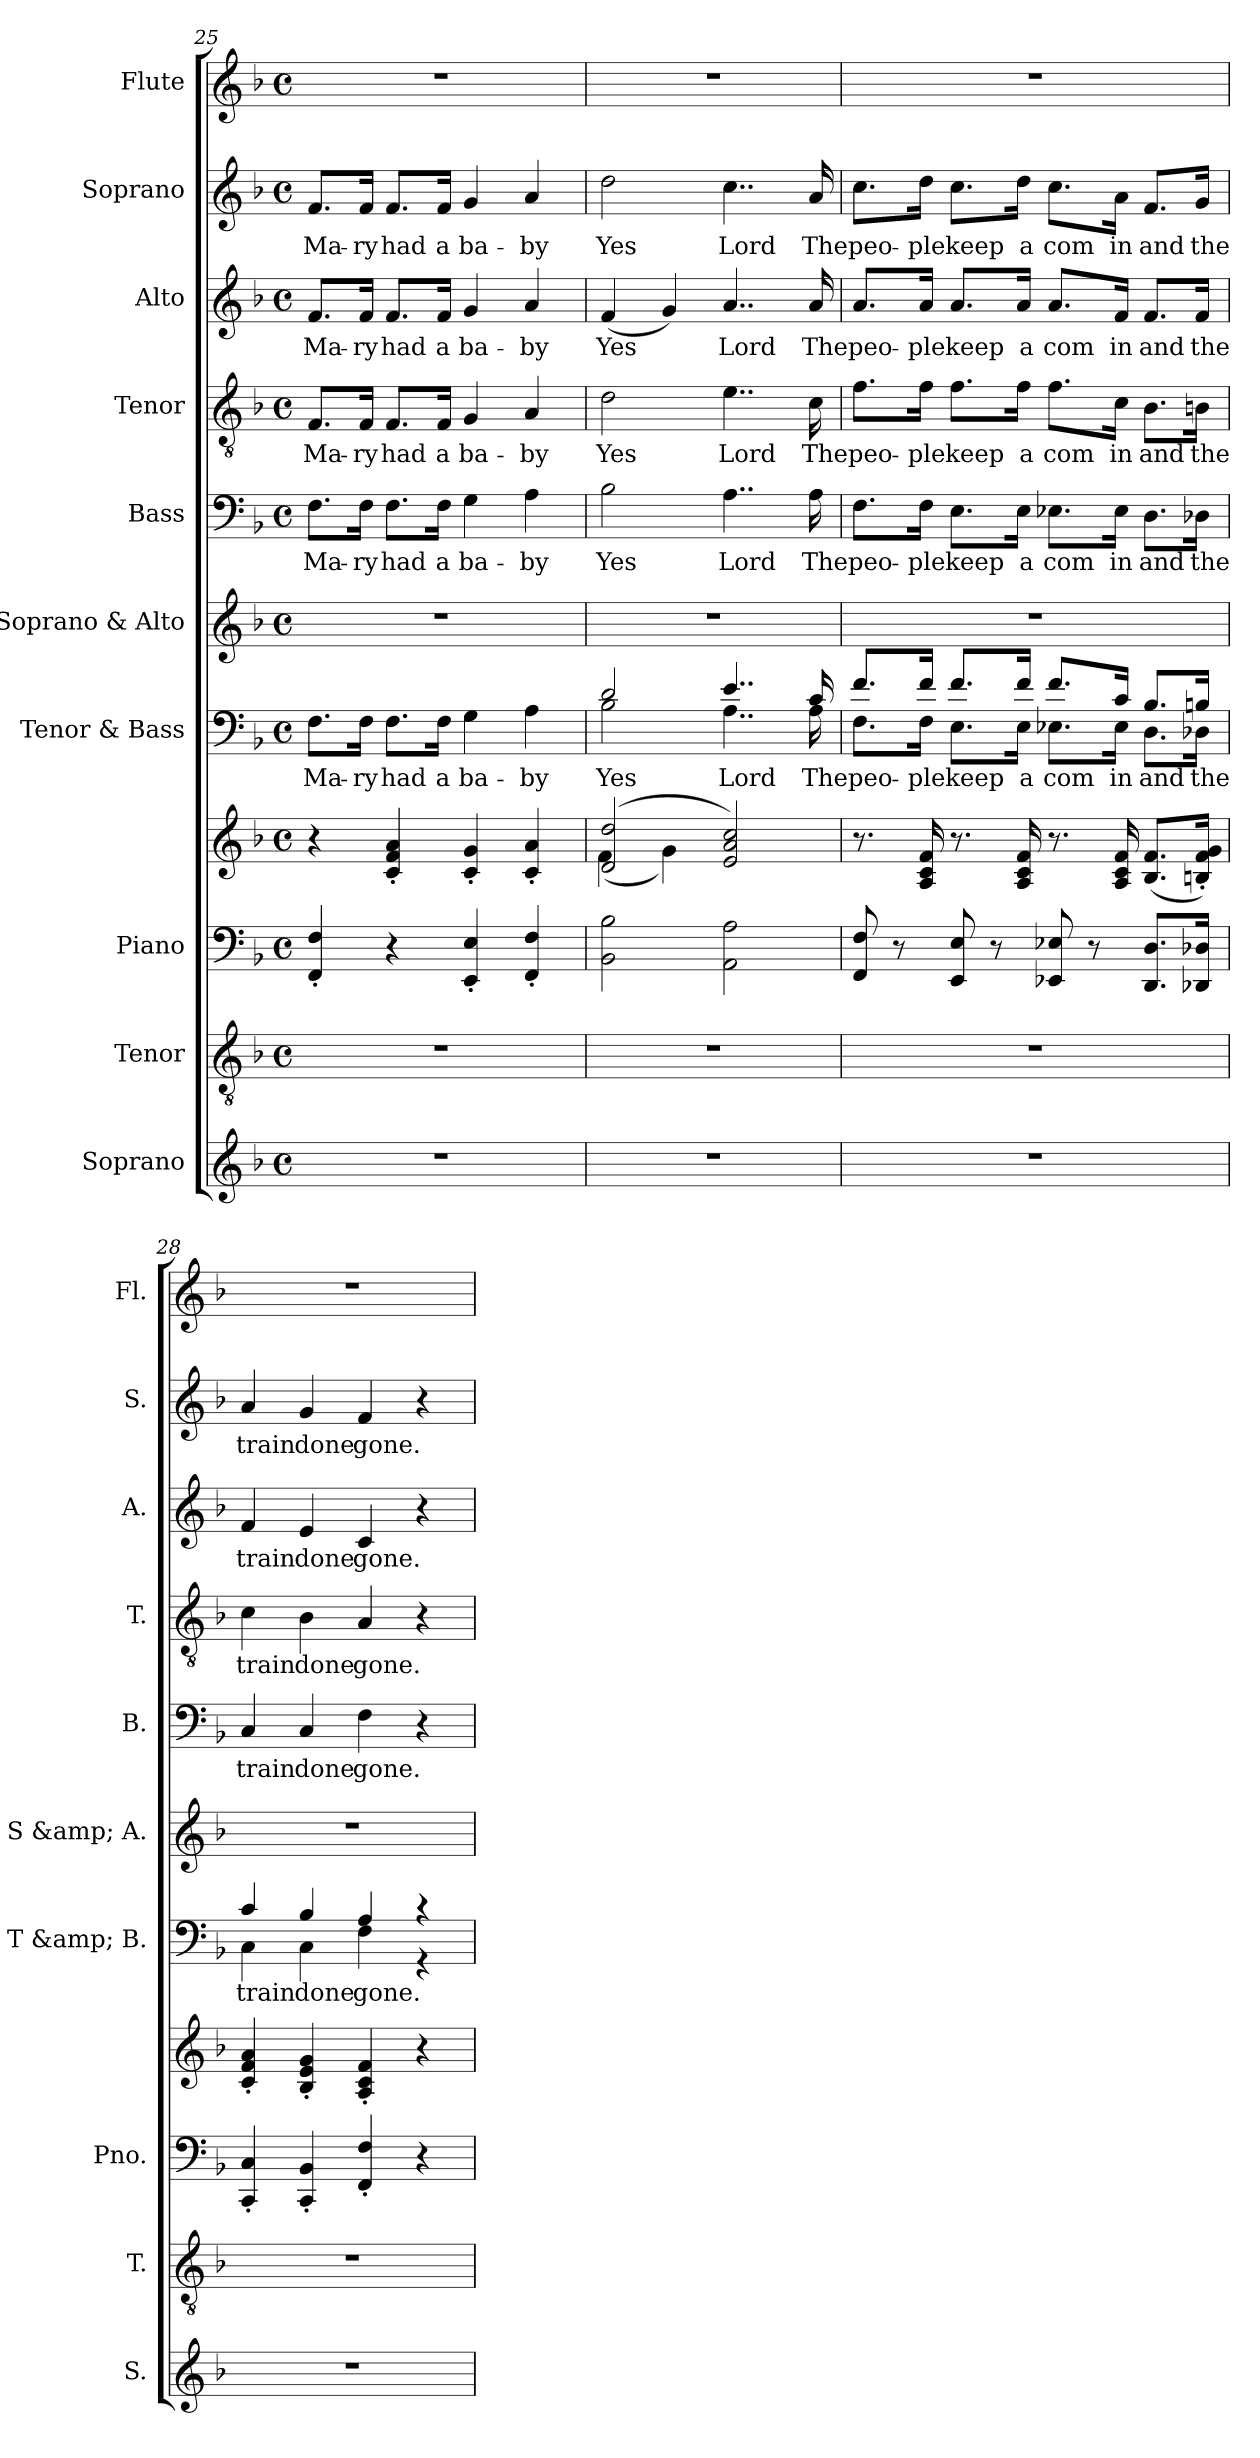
**kern	**kern	**kern	**kern	**kern	**text	**kern	**kern	**text	**kern	**text	**kern	**text	**kern	**text	**kern
*part10	*part9	*part8	*part8	*part7	*part7	*part6	*part5	*part5	*part4	*part4	*part3	*part3	*part2	*part2	*part1
*staff11	*staff10	*staff9	*staff8	*staff7	*staff7	*staff6	*staff5	*staff5	*staff4	*staff4	*staff3	*staff3	*staff2	*staff2	*staff1
*I"Soprano	*I"Tenor	*I"Piano	*	*I"Tenor &amp; Bass	*	*I"Soprano &amp; Alto	*I"Bass	*	*I"Tenor	*	*I"Alto	*	*I"Soprano	*	*I"Flute
*I'S.	*I'T.	*I'Pno.	*	*I'T &amp; B.	*	*I'S &amp; A.	*I'B.	*	*I'T.	*	*I'A.	*	*I'S.	*	*I'Fl.
*clefG2	*clefGv2	*clefF4	*clefG2	*clefF4	*	*clefG2	*clefF4	*	*clefGv2	*	*clefG2	*	*clefG2	*	*clefG2
*k[b-]	*k[b-]	*k[b-]	*k[b-]	*k[b-]	*	*k[b-]	*k[b-]	*	*k[b-]	*	*k[b-]	*	*k[b-]	*	*k[b-]
*M4/4	*M4/4	*M4/4	*M4/4	*M4/4	*	*M4/4	*M4/4	*	*M4/4	*	*M4/4	*	*M4/4	*	*M4/4
*met(c)	*met(c)	*met(c)	*met(c)	*met(c)	*	*met(c)	*met(c)	*	*met(c)	*	*met(c)	*	*met(c)	*	*met(c)
=25	=25	=25	=25	=25	=25	=25	=25	=25	=25	=25	=25	=25	=25	=25	=25
!	!	!	!	!	!	!	!	!LO:LY:b	!	!LO:LY:b	!	!LO:LY:b	!	!LO:LY:b	!
1r	1r	4FF/' 4F/'	4r	8.F\L	Ma-	1r	8.F\L	Ma-	8.F/L	Ma-	8.f/L	Ma-	8.f/L	Ma-	1r
!	!	!	!	!	!	!	!	!LO:LY:b	!	!LO:LY:b	!	!LO:LY:b	!	!LO:LY:b	!
.	.	.	.	16F\Jk	-ry	.	16F\Jk	-ry	16F/Jk	-ry	16f/Jk	-ry	16f/Jk	-ry	.
!	!	!	!	!	!	!	!	!LO:LY:b	!	!LO:LY:b	!	!LO:LY:b	!	!LO:LY:b	!
.	.	4r	4c/' 4f/' 4a/'	8.F\L	had	.	8.F\L	had	8.F/L	had	8.f/L	had	8.f/L	had	.
!	!	!	!	!	!	!	!	!LO:LY:b	!	!LO:LY:b	!	!LO:LY:b	!	!LO:LY:b	!
.	.	.	.	16F\Jk	a	.	16F\Jk	a	16F/Jk	a	16f/Jk	a	16f/Jk	a	.
!	!	!	!	!	!	!	!	!LO:LY:b	!	!LO:LY:b	!	!LO:LY:b	!	!LO:LY:b	!
.	.	4EE/' 4E/'	4c/' 4g/'	4G\	ba-	.	4G\	ba-	4G/	ba-	4g/	ba-	4g/	ba-	.
!	!	!	!	!	!	!	!	!LO:LY:b	!	!LO:LY:b	!	!LO:LY:b	!	!LO:LY:b	!
.	.	4FF/' 4F/'	4c/' 4a/'	4A\	-by	.	4A\	-by	4A/	-by	4a/	-by	4a/	-by	.
=26	=26	=26	=26	=26	=26	=26	=26	=26	=26	=26	=26	=26	=26	=26	=26
*	*	*	*^	*^	*	*	*	*	*	*	*	*	*	*	*
!	!	!	!	!	!	!	!	!	!	!LO:LY:b	!	!LO:LY:b	!	!LO:LY:b	!	!LO:LY:b	!
1r	1r	2BB-\ 2B-\	(>2d/ 2dd/	(<4f\	2d/	2B-\	Yes	1r	2B-\	Yes	2d\	Yes	(<4f/	Yes	2dd\	Yes	1r
.	.	.	.	4g\)	.	.	.	.	.	.	.	.	4g/)	.	.	.	.
!	!	!	!	!	!	!	!	!	!	!LO:LY:b	!	!LO:LY:b	!	!LO:LY:b	!	!LO:LY:b	!
.	.	2AA\ 2A\	2e/ 2a/ 2cc/)	2ryy	4..e/	4..A\	Lord	.	4..A\	Lord	4..e\	Lord	4..a/	Lord	4..cc\	Lord	.
!	!	!	!	!	!	!	!	!	!	!LO:LY:b	!	!LO:LY:b	!	!LO:LY:b	!	!LO:LY:b	!
.	.	.	.	.	16c/	16A\	The	.	16A\	The	16c\	The	16a/	The	16a/	The	.
*	*	*	*v	*v	*	*	*	*	*	*	*	*	*	*	*	*	*
=27	=27	=27	=27	=27	=27	=27	=27	=27	=27	=27	=27	=27	=27	=27	=27	=27
!	!	!	!	!	!	!	!	!	!LO:LY:b	!	!LO:LY:b	!	!LO:LY:b	!	!LO:LY:b	!
1r	1r	8FF/ 8F/	8.r	8.f/L	8.F\L	peo-	1r	8.F\L	peo-	8.f\L	peo-	8.a/L	peo-	8.cc\L	peo-	1r
.	.	8r	.	.	.	.	.	.	.	.	.	.	.	.	.	.
!	!	!	!	!	!	!	!	!	!LO:LY:b	!	!LO:LY:b	!	!LO:LY:b	!	!LO:LY:b	!
.	.	.	16A/ 16c/ 16f/	16f/Jk	16F\Jk	-ple	.	16F\Jk	-ple	16f\Jk	-ple	16a/Jk	-ple	16dd\Jk	-ple	.
!	!	!	!	!	!	!	!	!	!LO:LY:b	!	!LO:LY:b	!	!LO:LY:b	!	!LO:LY:b	!
.	.	8EE/ 8E/	8.r	8.f/L	8.E\L	keep	.	8.E\L	keep	8.f\L	keep	8.a/L	keep	8.cc\L	keep	.
.	.	8r	.	.	.	.	.	.	.	.	.	.	.	.	.	.
!	!	!	!	!	!	!	!	!	!LO:LY:b	!	!LO:LY:b	!	!LO:LY:b	!	!LO:LY:b	!
.	.	.	16A/ 16c/ 16f/	16f/Jk	16E\Jk	a	.	16E\Jk	a	16f\Jk	a	16a/Jk	a	16dd\Jk	a	.
!	!	!	!	!	!	!	!	!	!LO:LY:b	!	!LO:LY:b	!	!LO:LY:b	!	!LO:LY:b	!
.	.	8EE-X/ 8E-X/	8.r	8.f/L	8.E-X\L	com	.	8.E-X\L	com	8.f\L	com	8.a/L	com	8.cc\L	com	.
.	.	8r	.	.	.	.	.	.	.	.	.	.	.	.	.	.
!	!	!	!	!	!	!	!	!	!LO:LY:b	!	!LO:LY:b	!	!LO:LY:b	!	!LO:LY:b	!
.	.	.	16A/ 16c/ 16f/	16c/Jk	16E-\Jk	in	.	16E-\Jk	in	16c\Jk	in	16f/Jk	in	16a\Jk	in	.
!	!	!	!	!	!	!	!	!	!LO:LY:b	!	!LO:LY:b	!	!LO:LY:b	!	!LO:LY:b	!
.	.	8.DD/ 8.D/L	(<8.B-/ 8.f/L	8.B-/L	8.D\L	and	.	8.D\L	and	8.B-\L	and	8.f/L	and	8.f/L	and	.
!	!	!	!	!	!	!	!	!	!LO:LY:b	!	!LO:LY:b	!	!LO:LY:b	!	!LO:LY:b	!
.	.	16DD-X/ 16D-X/Jk	16Bn/' 16f/' 16g/'Jk)	16Bn/Jk	16D-X\Jk	the	.	16D-X\Jk	the	16Bn\Jk	the	16f/Jk	the	16g/Jk	the	.
!!LO:LB:g=z
=28	=28	=28	=28	=28	=28	=28	=28	=28	=28	=28	=28	=28	=28	=28	=28	=28
!	!	!	!	!	!	!	!	!	!LO:LY:b	!	!LO:LY:b	!	!LO:LY:b	!	!LO:LY:b	!
1r	1r	4CC/' 4C/'	4c/' 4f/' 4a/'	4c/	4C\	train	1r	4C/	train	4c\	train	4f/	train	4a/	train	1r
!	!	!	!	!	!	!	!	!	!LO:LY:b	!	!LO:LY:b	!	!LO:LY:b	!	!LO:LY:b	!
.	.	4CC/' 4BB-/'	4B-/' 4e/' 4g/'	4B-/	4C\	done	.	4C/	done	4B-\	done	4e/	done	4g/	done	.
!	!	!	!	!	!	!	!	!	!LO:LY:b	!	!LO:LY:b	!	!LO:LY:b	!	!LO:LY:b	!
.	.	4FF/' 4F/'	4A/' 4c/' 4f/'	4A/	4F\	gone.	.	4F\	gone.	4A/	gone.	4c/	gone.	4f/	gone.	.
.	.	4r	4r	4r	4r	.	.	4r	.	4r	.	4r	.	4r	.	.
*	*	*	*	*v	*v	*	*	*	*	*	*	*	*	*	*	*
=	=	=	=	=	=	=	=	=	=	=	=	=	=	=	=
*-	*-	*-	*-	*-	*-	*-	*-	*-	*-	*-	*-	*-	*-	*-	*-
